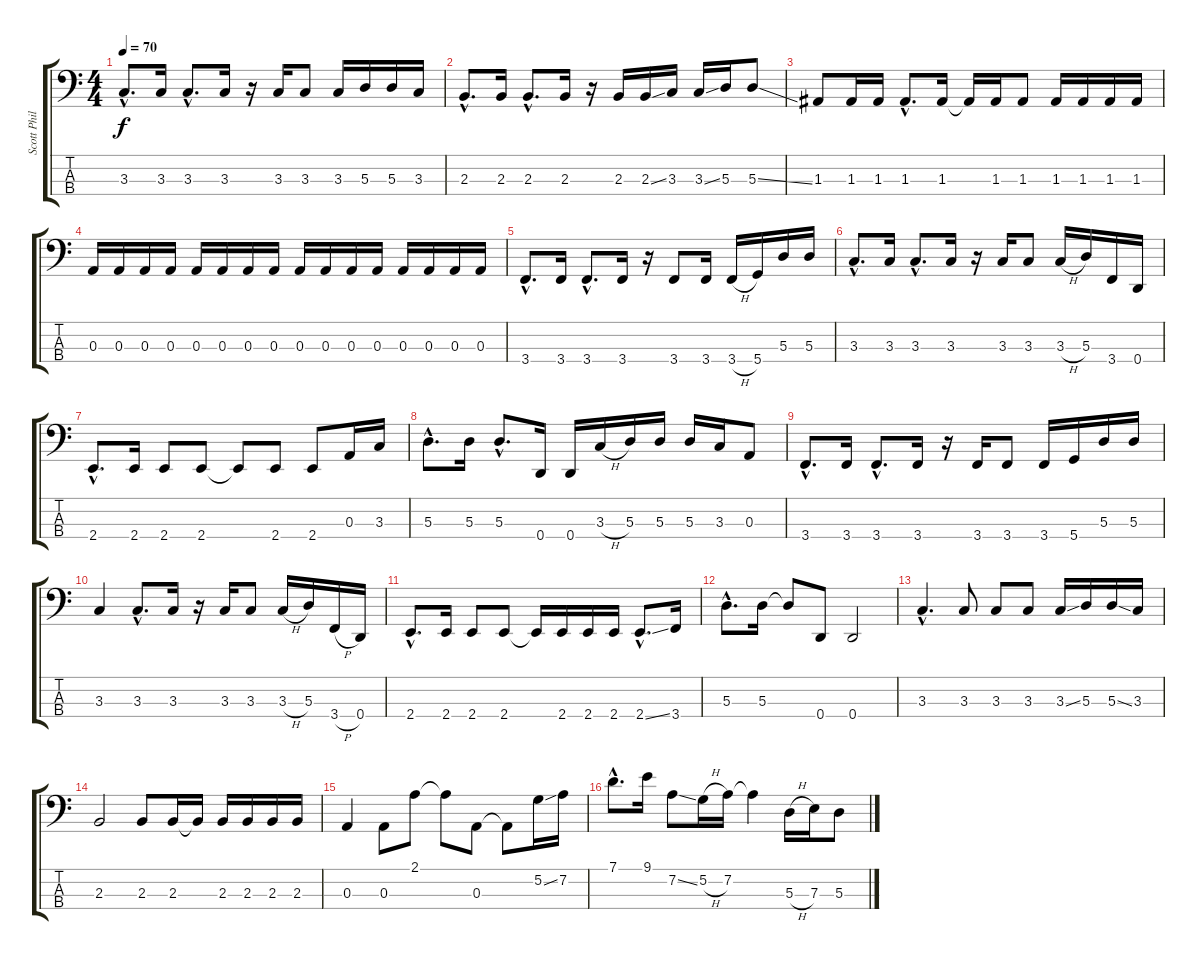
\track ("Scott Phillips" "Scott Phil") {instrument electricbassfinger}
\staff {score tabs}
\tuning (G2 D2 A1 D1) {hide}
\ts (4 4)
\tempo 70
\clef f4
\ks c
3.3{hac}.8{d dy f} 3.3.16 3.3{hac}.8{d} 3.3.16 r.16 3.3.16 3.3.8 3.3.16 5.3.16 5.3.16 3.3.16 |
2.3{hac}.8{d} 2.3.16 2.3{hac}.8{d} 2.3.16 r.16 2.3.16 2.3{ss}.16 3.3.16 3.3{ss}.16 5.3.16 5.3{ss}.8 |
1.3.8 1.3.16 1.3.16 1.3{hac}.8{d} 1.3.16 1.3{t}.16 1.3.16 1.3.8 1.3.16 1.3.16 1.3.16 1.3.16 |
0.3.16 0.3.16 0.3.16 0.3.16 0.3.16 0.3.16 0.3.16 0.3.16 0.3.16 0.3.16 0.3.16 0.3.16 0.3.16 0.3.16 0.3.16 0.3.16 |
3.4{hac}.8{d} 3.4.16 3.4{hac}.8{d} 3.4.16 r.16 3.4.8 3.4.16 3.4{h}.16 5.4.16 5.3.16 5.3.16 |
3.3{hac}.8{d} 3.3.16 3.3{hac}.8{d} 3.3.16 r.16 3.3.16 3.3.8 3.3{h}.16 5.3.16 3.4.16 0.4.16 |
2.4{hac}.8{d} 2.4.16 2.4.8 2.4.8 2.4{t}.8 2.4.8 2.4.8 0.3.16 3.3.16 |
5.3{hac}.8{d} 5.3.16 5.3{hac}.8{d} 0.4.16 0.4.16 3.3{h}.16 5.3.16 5.3.16 5.3.16 3.3.16 0.3.8 |
3.4{hac}.8{d} 3.4.16 3.4{hac}.8{d} 3.4.16 r.16 3.4.16 3.4.8 3.4.16 5.4.16 5.3.16 5.3.16 |
3.3.4 3.3{hac}.8{d} 3.3.16 r.16 3.3.16 3.3.8 3.3{h}.16 5.3.16 3.4{h}.16 0.4.16 |
2.4{hac}.8{d} 2.4.16 2.4.8 2.4.8 2.4{t}.16 2.4.16 2.4.16 2.4.16 2.4{ss hac}.8{d} 3.4.16 |
5.3{hac}.8{d} 5.3.16 5.3{t}.8 0.4.8 0.4.2 |
3.3{hac}.4{d} 3.3.8 3.3.8 3.3.8 3.3{ss}.16 5.3.16 5.3{ss}.16 3.3.16 |
2.3.2 2.3.8 2.3.16 2.3{t}.16 2.3.16 2.3.16 2.3.16 2.3.16 |
0.3.4 0.3.8 2.1.8 2.1{t}.8 0.3.8 0.3{t}.8 5.2{ss}.16 7.2.16 |
7.1{hac}.8{d} 9.1.16 7.2{ss}.8 5.2{h}.16 7.2.16 7.2{t}.4 5.3{h}.16 7.3.16 5.3.8
